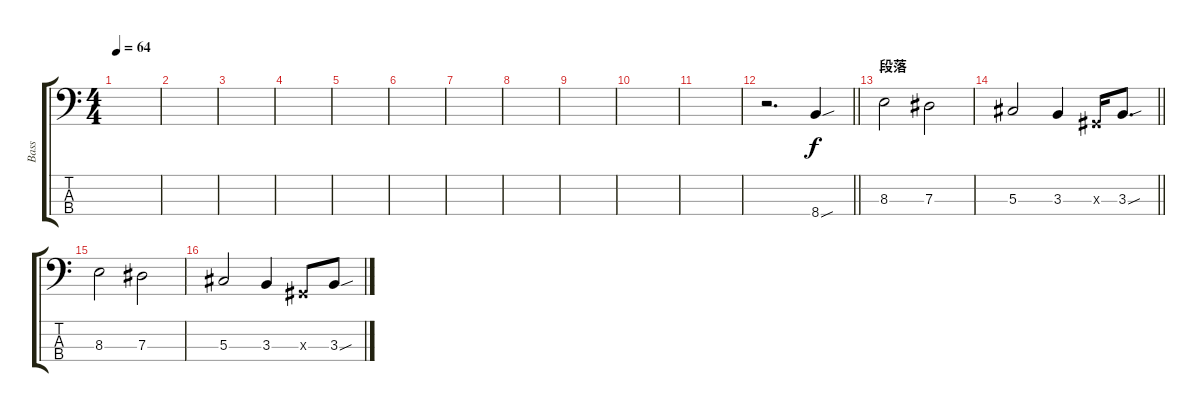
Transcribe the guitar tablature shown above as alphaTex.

\track ("Bass" "Bass") {instrument electricbassfinger}
\staff {score tabs}
\tuning (Gb2 Db2 Ab1 Eb1) {hide}
\ts (4 4)
\tempo 64
\clef f4
\ks c
|
|
|
|
|
|
|
|
|
|
|
\barLineRight lightlight
r.2{d} 8.4{sou}.4 |
\section ("" "段落 ")
8.3.2 7.3.2 |
\barLineRight lightlight
5.3.2 3.3.4 0.3{x}.16 3.3{sou}.8{d} |
8.3.2 7.3.2 |
5.3.2 3.3.4 0.3{x}.8 3.3{sou}.8
